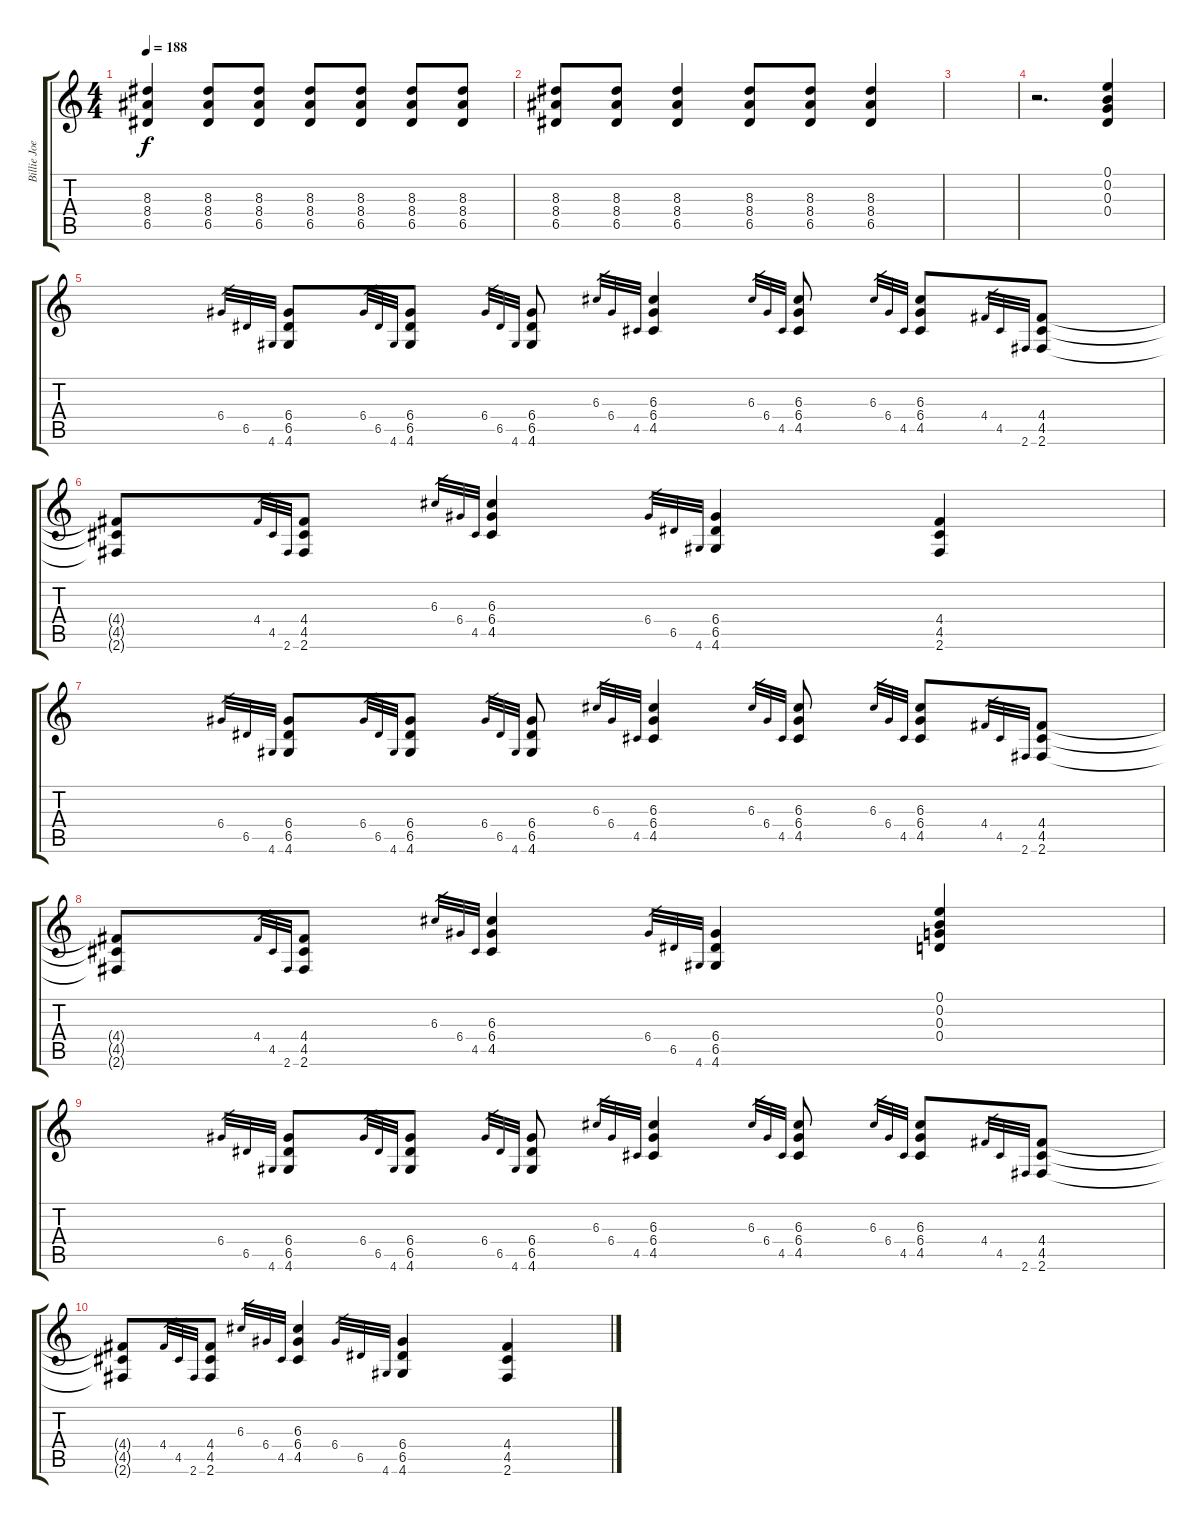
\track ("Billie Joe Armstrong" "Billie Joe") {instrument overdrivenguitar}
\staff {score tabs}
\tuning (E4 B3 G3 D3 A2 E2) {hide}
\ts (4 4)
\tempo 188
\clef g2
\ks c
(8.3 8.4 6.5).4{dy f} (8.3 8.4 6.5).8 (8.3 8.4 6.5).8 (8.3 8.4 6.5).8 (8.3 8.4 6.5).8 (8.3 8.4 6.5).8 (8.3 8.4 6.5).8 |
(8.3 8.4 6.5).8 (8.3 8.4 6.5).8 (8.3 8.4 6.5).4 (8.3 8.4 6.5).8 (8.3 8.4 6.5).8 (8.3 8.4 6.5).4 |
|
r.2{d balance 16} (0.1 0.2 0.3 0.4).4 |
6.4.32{gr} 6.5.32{gr} 4.6.32{gr} (6.4 6.5 4.6).8{balance 16} 6.4.32{gr} 6.5.32{gr} 4.6.32{gr} (6.4 6.5 4.6).8 6.4.32{gr} 6.5.32{gr} 4.6.32{gr} (6.4 6.5 4.6).8 6.3.32{gr} 6.4.32{gr} 4.5.32{gr} (6.3 6.4 4.5).4 6.3.32{gr} 6.4.32{gr} 4.5.32{gr} (6.3 6.4 4.5).8 6.3.32{gr} 6.4.32{gr} 4.5.32{gr} (6.3 6.4 4.5).8 4.4.32{gr} 4.5.32{gr} 2.6.32{gr} (4.4 4.5 2.6).8 |
(4.4{t} 4.5{t} 2.6{t}).8 4.4.32{gr} 4.5.32{gr} 2.6.32{gr} (4.4 4.5 2.6).8 6.3.32{gr} 6.4.32{gr} 4.5.32{gr} (6.3 6.4 4.5).4 6.4.32{gr} 6.5.32{gr} 4.6.32{gr} (6.4 6.5 4.6).4 (4.4 4.5 2.6).4{balance 8} |
6.4.32{gr} 6.5.32{gr} 4.6.32{gr} (6.4 6.5 4.6).8 6.4.32{gr} 6.5.32{gr} 4.6.32{gr} (6.4 6.5 4.6).8 6.4.32{gr} 6.5.32{gr} 4.6.32{gr} (6.4 6.5 4.6).8 6.3.32{gr} 6.4.32{gr} 4.5.32{gr} (6.3 6.4 4.5).4 6.3.32{gr} 6.4.32{gr} 4.5.32{gr} (6.3 6.4 4.5).8 6.3.32{gr} 6.4.32{gr} 4.5.32{gr} (6.3 6.4 4.5).8 4.4.32{gr} 4.5.32{gr} 2.6.32{gr} (4.4 4.5 2.6).8 |
(4.4{t} 4.5{t} 2.6{t}).8 4.4.32{gr} 4.5.32{gr} 2.6.32{gr} (4.4 4.5 2.6).8 6.3.32{gr} 6.4.32{gr} 4.5.32{gr} (6.3 6.4 4.5).4 6.4.32{gr} 6.5.32{gr} 4.6.32{gr} (6.4 6.5 4.6).4 (0.1 0.2 0.3 0.4).4{balance 16} |
6.4.32{gr} 6.5.32{gr} 4.6.32{gr} (6.4 6.5 4.6).8{balance 8} 6.4.32{gr} 6.5.32{gr} 4.6.32{gr} (6.4 6.5 4.6).8 6.4.32{gr} 6.5.32{gr} 4.6.32{gr} (6.4 6.5 4.6).8 6.3.32{gr} 6.4.32{gr} 4.5.32{gr} (6.3 6.4 4.5).4 6.3.32{gr} 6.4.32{gr} 4.5.32{gr} (6.3 6.4 4.5).8 6.3.32{gr} 6.4.32{gr} 4.5.32{gr} (6.3 6.4 4.5).8 4.4.32{gr} 4.5.32{gr} 2.6.32{gr} (4.4 4.5 2.6).8 |
(4.4{t} 4.5{t} 2.6{t}).8 4.4.32{gr} 4.5.32{gr} 2.6.32{gr} (4.4 4.5 2.6).8 6.3.32{gr} 6.4.32{gr} 4.5.32{gr} (6.3 6.4 4.5).4 6.4.32{gr} 6.5.32{gr} 4.6.32{gr} (6.4 6.5 4.6).4 (4.4 4.5 2.6).4
